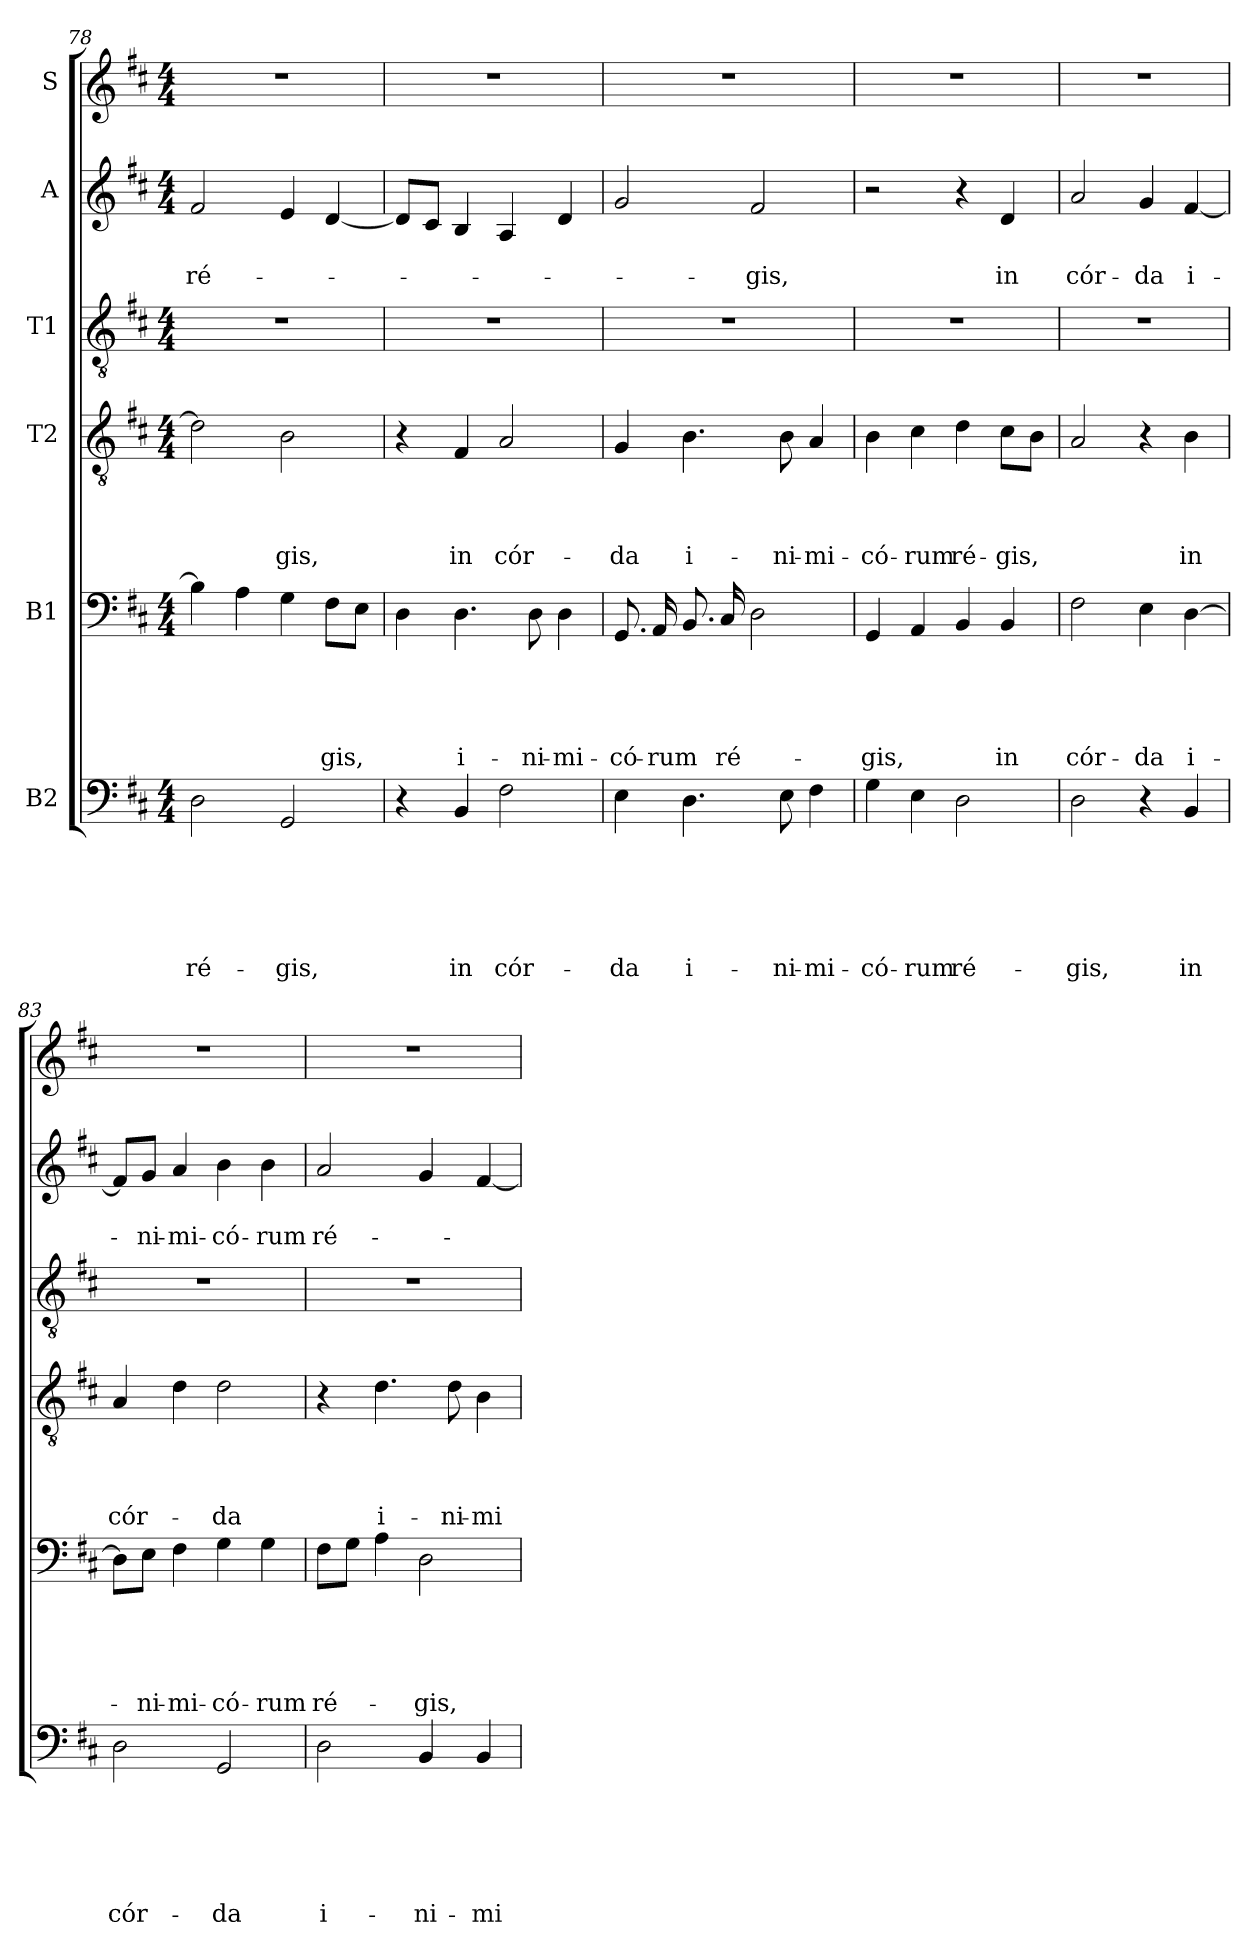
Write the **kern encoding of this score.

**kern	**text	**text	**text	**text	**text	**text	**kern	**text	**text	**text	**text	**text	**kern	**text	**text	**text	**text	**kern	**kern	**text	**text	**kern
*part6	*part6	*part6	*part6	*part6	*part6	*part6	*part5	*part5	*part5	*part5	*part5	*part5	*part4	*part4	*part4	*part4	*part4	*part3	*part2	*part2	*part2	*part1
*staff6	*staff6	*staff6	*staff6	*staff6	*staff6	*staff6	*staff5	*staff5	*staff5	*staff5	*staff5	*staff5	*staff4	*staff4	*staff4	*staff4	*staff4	*staff3	*staff2	*staff2	*staff2	*staff1
*I"B2	*	*	*	*	*	*	*I"B1	*	*	*	*	*	*I"T2	*	*	*	*	*I"T1	*I"A	*	*	*I"S
*clefF4	*	*	*	*	*	*	*clefF4	*	*	*	*	*	*clefGv2	*	*	*	*	*clefGv2	*clefG2	*	*	*clefG2
*k[f#c#]	*	*	*	*	*	*	*k[f#c#]	*	*	*	*	*	*k[f#c#]	*	*	*	*	*k[f#c#]	*k[f#c#]	*	*	*k[f#c#]
*D:	*	*	*	*	*	*	*D:	*	*	*	*	*	*D:	*	*	*	*	*D:	*D:	*	*	*D:
*M4/4	*	*	*	*	*	*	*M4/4	*	*	*	*	*	*M4/4	*	*	*	*	*M4/4	*M4/4	*	*	*M4/4
=78	=78	=78	=78	=78	=78	=78	=78	=78	=78	=78	=78	=78	=78	=78	=78	=78	=78	=78	=78	=78	=78	=78
!	!	!	!	!	!	!LO:LY:b	!	!	!	!	!	!	!	!	!	!	!	!	!	!	!LO:LY:b	!
2D\	.	.	.	.	.	ré-	4B\]	.	.	.	.	.	2d\]	.	.	.	.	1r	2f#/	.	ré-	1r
.	.	.	.	.	.	.	4A\	.	.	.	.	.	.	.	.	.	.	.	.	.	.	.
!	!	!	!	!	!	!LO:LY:b	!	!	!	!	!	!	!	!	!	!	!LO:LY:b	!	!	!	!	!
2GG/	.	.	.	.	.	-gis,	4G\	.	.	.	.	.	2B\	.	.	.	-gis,	.	4e/	.	.	.
!	!	!	!	!	!	!	!	!	!	!	!	!LO:LY:b	!	!	!	!	!	!	!	!	!	!
.	.	.	.	.	.	.	8F#\L	.	.	.	.	-gis,	.	.	.	.	.	.	[4d/	.	.	.
.	.	.	.	.	.	.	8E\J	.	.	.	.	.	.	.	.	.	.	.	.	.	.	.
=79	=79	=79	=79	=79	=79	=79	=79	=79	=79	=79	=79	=79	=79	=79	=79	=79	=79	=79	=79	=79	=79	=79
4r	.	.	.	.	.	.	4D\	.	.	.	.	.	4r	.	.	.	.	1r	8d/L]	.	.	1r
.	.	.	.	.	.	.	.	.	.	.	.	.	.	.	.	.	.	.	8c#/J	.	.	.
!	!	!	!	!	!	!LO:LY:b	!	!	!	!	!	!LO:LY:b	!	!	!	!	!LO:LY:b	!	!	!	!	!
4BB/	.	.	.	.	.	in	4.D\	.	.	.	.	i-	4F#/	.	.	.	in	.	4B/	.	.	.
!	!	!	!	!	!	!LO:LY:b	!	!	!	!	!	!	!	!	!	!	!LO:LY:b	!	!	!	!	!
2F#\	.	.	.	.	.	cór-	.	.	.	.	.	.	2A/	.	.	.	cór-	.	4A/	.	.	.
!	!	!	!	!	!	!	!	!	!	!	!	!LO:LY:b	!	!	!	!	!	!	!	!	!	!
.	.	.	.	.	.	.	8D\	.	.	.	.	-ni-	.	.	.	.	.	.	.	.	.	.
!	!	!	!	!	!	!	!	!	!	!	!	!LO:LY:b	!	!	!	!	!	!	!	!	!	!
.	.	.	.	.	.	.	4D\	.	.	.	.	-mi-	.	.	.	.	.	.	4d/	.	.	.
=80	=80	=80	=80	=80	=80	=80	=80	=80	=80	=80	=80	=80	=80	=80	=80	=80	=80	=80	=80	=80	=80	=80
!	!	!	!	!	!	!LO:LY:b	!	!	!	!	!	!LO:LY:b	!	!	!	!	!LO:LY:b	!	!	!	!	!
4E\	.	.	.	.	.	-da	8.GG/	.	.	.	.	-có-	4G/	.	.	.	-da	1r	2g/	.	.	1r
!	!	!	!	!	!	!	!	!	!	!	!	!LO:LY:b	!	!	!	!	!	!	!	!	!	!
.	.	.	.	.	.	.	16AA/	.	.	.	.	-rum	.	.	.	.	.	.	.	.	.	.
!	!	!	!	!	!	!LO:LY:b	!	!	!	!	!	!	!	!	!	!	!LO:LY:b	!	!	!	!	!
4.D\	.	.	.	.	.	i-	8.BB/	.	.	.	.	.	4.B\	.	.	.	i-	.	.	.	.	.
!	!	!	!	!	!	!	!	!	!	!	!	!LO:LY:b	!	!	!	!	!	!	!	!	!	!
.	.	.	.	.	.	.	16C#/	.	.	.	.	ré-	.	.	.	.	.	.	.	.	.	.
!	!	!	!	!	!	!	!	!	!	!	!	!	!	!	!	!	!	!	!	!	!LO:LY:b	!
.	.	.	.	.	.	.	2D\	.	.	.	.	.	.	.	.	.	.	.	2f#/	.	-gis,	.
!	!	!	!	!	!	!LO:LY:b	!	!	!	!	!	!	!	!	!	!	!LO:LY:b	!	!	!	!	!
8E\	.	.	.	.	.	-ni-	.	.	.	.	.	.	8B\	.	.	.	-ni-	.	.	.	.	.
!	!	!	!	!	!	!LO:LY:b	!	!	!	!	!	!	!	!	!	!	!LO:LY:b	!	!	!	!	!
4F#\	.	.	.	.	.	-mi-	.	.	.	.	.	.	4A/	.	.	.	-mi-	.	.	.	.	.
!!LO:PB:g=z
=81	=81	=81	=81	=81	=81	=81	=81	=81	=81	=81	=81	=81	=81	=81	=81	=81	=81	=81	=81	=81	=81	=81
!	!	!	!	!	!	!LO:LY:b	!	!	!	!	!	!LO:LY:b	!	!	!	!	!LO:LY:b	!	!	!	!	!
4G\	.	.	.	.	.	-có-	4GG/	.	.	.	.	-gis,	4B\	.	.	.	-có-	1r	2r	.	.	1r
!	!	!	!	!	!	!LO:LY:b	!	!	!	!	!	!	!	!	!	!	!LO:LY:b	!	!	!	!	!
4E\	.	.	.	.	.	-rum	4AA/	.	.	.	.	.	4c#\	.	.	.	-rum	.	.	.	.	.
!	!	!	!	!	!	!LO:LY:b	!	!	!	!	!	!	!	!	!	!	!LO:LY:b	!	!	!	!	!
2D\	.	.	.	.	.	ré-	4BB/	.	.	.	.	.	4d\	.	.	.	ré-	.	4r	.	.	.
!	!	!	!	!	!	!	!	!	!	!	!	!LO:LY:b	!	!	!	!	!LO:LY:b	!	!	!	!LO:LY:b	!
.	.	.	.	.	.	.	4BB/	.	.	.	.	in	8c#\L	.	.	.	-gis,	.	4d/	.	in	.
.	.	.	.	.	.	.	.	.	.	.	.	.	8B\J	.	.	.	.	.	.	.	.	.
=82	=82	=82	=82	=82	=82	=82	=82	=82	=82	=82	=82	=82	=82	=82	=82	=82	=82	=82	=82	=82	=82	=82
!	!	!	!	!	!	!LO:LY:b	!	!	!	!	!	!LO:LY:b	!	!	!	!	!	!	!	!	!LO:LY:b	!
2D\	.	.	.	.	.	-gis,	2F#\	.	.	.	.	cór-	2A/	.	.	.	.	1r	2a/	.	cór-	1r
!	!	!	!	!	!	!	!	!	!	!	!	!LO:LY:b	!	!	!	!	!	!	!	!	!LO:LY:b	!
4r	.	.	.	.	.	.	4E\	.	.	.	.	-da	4r	.	.	.	.	.	4g/	.	-da	.
!	!	!	!	!	!	!LO:LY:b	!	!	!	!	!	!LO:LY:b	!	!	!	!	!LO:LY:b	!	!	!	!LO:LY:b	!
4BB/	.	.	.	.	.	in	[4D\	.	.	.	.	i-	4B\	.	.	.	in	.	[4f#/	.	i-	.
=83	=83	=83	=83	=83	=83	=83	=83	=83	=83	=83	=83	=83	=83	=83	=83	=83	=83	=83	=83	=83	=83	=83
!	!	!	!	!	!	!LO:LY:b	!	!	!	!	!	!	!	!	!	!	!LO:LY:b	!	!	!	!	!
2D\	.	.	.	.	.	cór-	8D\L]	.	.	.	.	.	4A/	.	.	.	cór-	1r	8f#/L]	.	.	1r
!	!	!	!	!	!	!	!	!	!	!	!	!LO:LY:b	!	!	!	!	!	!	!	!	!LO:LY:b	!
.	.	.	.	.	.	.	8E\J	.	.	.	.	-ni-	.	.	.	.	.	.	8g/J	.	-ni-	.
!	!	!	!	!	!	!	!	!	!	!	!	!LO:LY:b	!	!	!	!	!	!	!	!	!LO:LY:b	!
.	.	.	.	.	.	.	4F#\	.	.	.	.	-mi-	4d\	.	.	.	.	.	4a/	.	-mi-	.
!	!	!	!	!	!	!LO:LY:b	!	!	!	!	!	!LO:LY:b	!	!	!	!	!LO:LY:b	!	!	!	!LO:LY:b	!
2GG/	.	.	.	.	.	-da	4G\	.	.	.	.	-có-	2d\	.	.	.	-da	.	4b\	.	-có-	.
!	!	!	!	!	!	!	!	!	!	!	!	!LO:LY:b	!	!	!	!	!	!	!	!	!LO:LY:b	!
.	.	.	.	.	.	.	4G\	.	.	.	.	-rum	.	.	.	.	.	.	4b\	.	-rum	.
=84	=84	=84	=84	=84	=84	=84	=84	=84	=84	=84	=84	=84	=84	=84	=84	=84	=84	=84	=84	=84	=84	=84
!	!	!	!	!	!	!LO:LY:b	!	!	!	!	!	!LO:LY:b	!	!	!	!	!	!	!	!	!LO:LY:b	!
2D\	.	.	.	.	.	i-	8F#\L	.	.	.	.	ré-	4r	.	.	.	.	1r	2a/	.	ré-	1r
.	.	.	.	.	.	.	8G\J	.	.	.	.	.	.	.	.	.	.	.	.	.	.	.
!	!	!	!	!	!	!	!	!	!	!	!	!	!	!	!	!	!LO:LY:b	!	!	!	!	!
.	.	.	.	.	.	.	4A\	.	.	.	.	.	4.d\	.	.	.	i-	.	.	.	.	.
!	!	!	!	!	!	!LO:LY:b	!	!	!	!	!	!LO:LY:b	!	!	!	!	!	!	!	!	!	!
4BB/	.	.	.	.	.	-ni-	2D\	.	.	.	.	-gis,	.	.	.	.	.	.	4g/	.	.	.
!	!	!	!	!	!	!	!	!	!	!	!	!	!	!	!	!	!LO:LY:b	!	!	!	!	!
.	.	.	.	.	.	.	.	.	.	.	.	.	8d\	.	.	.	-ni-	.	.	.	.	.
!	!	!	!	!	!	!LO:LY:b	!	!	!	!	!	!	!	!	!	!	!LO:LY:b	!	!	!	!	!
4BB/	.	.	.	.	.	-mi-	.	.	.	.	.	.	4B\	.	.	.	-mi-	.	[4f#/	.	.	.
=	=	=	=	=	=	=	=	=	=	=	=	=	=	=	=	=	=	=	=	=	=	=
*-	*-	*-	*-	*-	*-	*-	*-	*-	*-	*-	*-	*-	*-	*-	*-	*-	*-	*-	*-	*-	*-	*-
